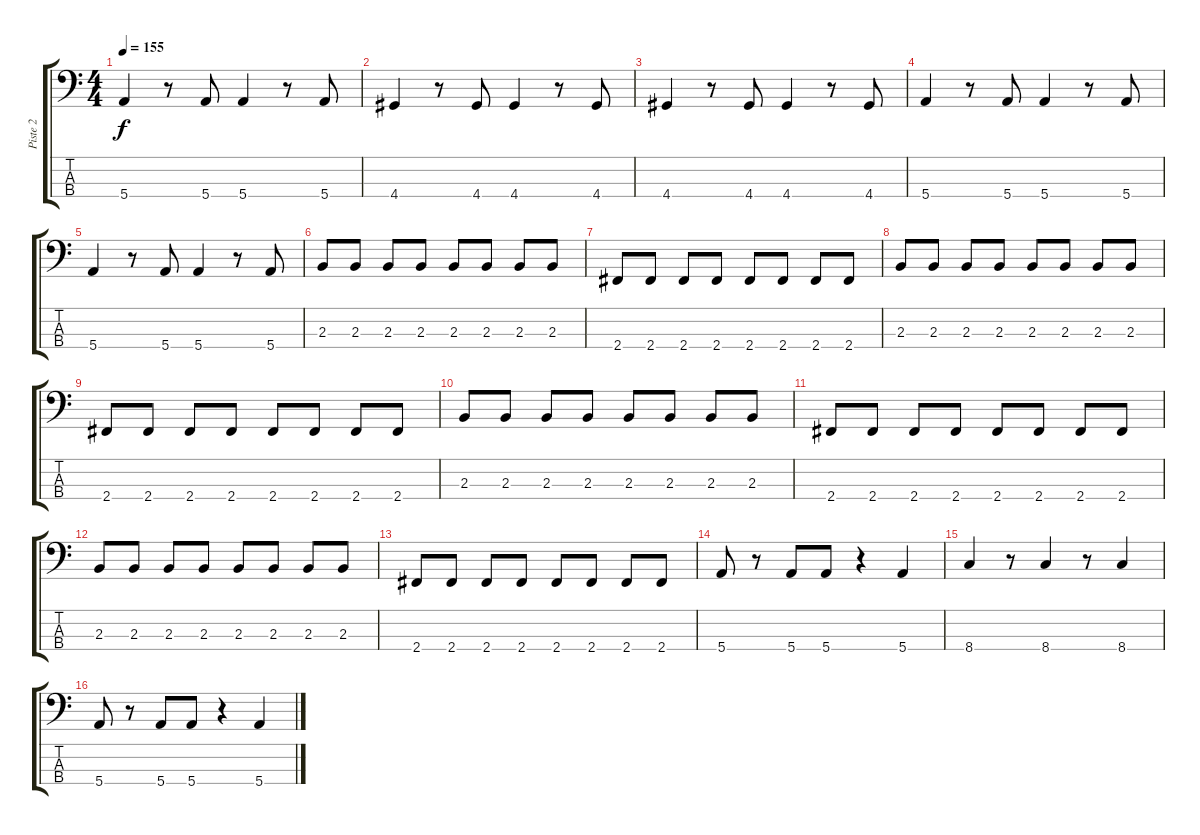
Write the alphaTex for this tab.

\track ("Piste 2" "Piste 2") {instrument electricbassfinger}
\staff {score tabs}
\tuning (G2 D2 A1 E1) {hide}
\ts (4 4)
\tempo 155
\clef f4
\ks c
5.4.4{dy f} r.8 5.4.8 5.4.4 r.8 5.4.8 |
4.4.4 r.8 4.4.8 4.4.4 r.8 4.4.8 |
4.4.4 r.8 4.4.8 4.4.4 r.8 4.4.8 |
5.4.4 r.8 5.4.8 5.4.4 r.8 5.4.8 |
5.4.4 r.8 5.4.8 5.4.4 r.8 5.4.8 |
2.3.8 2.3.8 2.3.8 2.3.8 2.3.8 2.3.8 2.3.8 2.3.8 |
2.4.8 2.4.8 2.4.8 2.4.8 2.4.8 2.4.8 2.4.8 2.4.8 |
2.3.8 2.3.8 2.3.8 2.3.8 2.3.8 2.3.8 2.3.8 2.3.8 |
2.4.8 2.4.8 2.4.8 2.4.8 2.4.8 2.4.8 2.4.8 2.4.8 |
2.3.8 2.3.8 2.3.8 2.3.8 2.3.8 2.3.8 2.3.8 2.3.8 |
2.4.8 2.4.8 2.4.8 2.4.8 2.4.8 2.4.8 2.4.8 2.4.8 |
2.3.8 2.3.8 2.3.8 2.3.8 2.3.8 2.3.8 2.3.8 2.3.8 |
2.4.8 2.4.8 2.4.8 2.4.8 2.4.8 2.4.8 2.4.8 2.4.8 |
5.4.8 r.8 5.4.8 5.4.8 r.4 5.4.4 |
8.4.4 r.8 8.4.4 r.8 8.4.4 |
5.4.8 r.8 5.4.8 5.4.8 r.4 5.4.4
